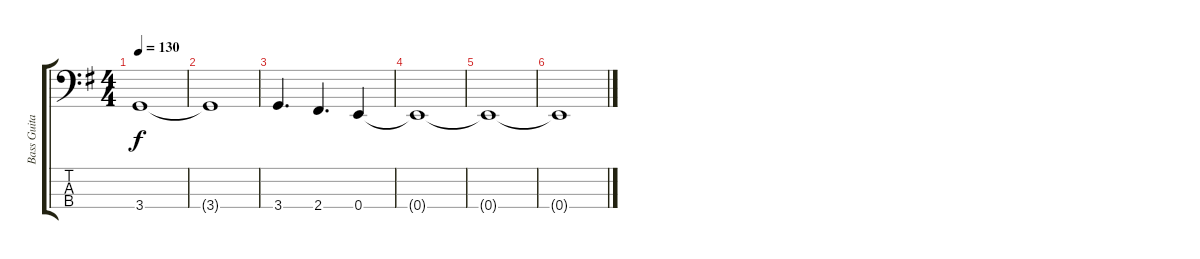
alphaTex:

\track ("Bass Guitar" "Bass Guita") {instrument electricbasspick}
\staff {score tabs}
\tuning (G2 D2 A1 E1) {hide}
\ts (4 4)
\tempo 130
\clef f4
\ks g
3.4{t}.1{dy f} |
3.4{t}.1 |
3.4.4{d} 2.4.4{d} 0.4.4 |
0.4{t}.1 |
0.4{t}.1 |
0.4{t}.1
